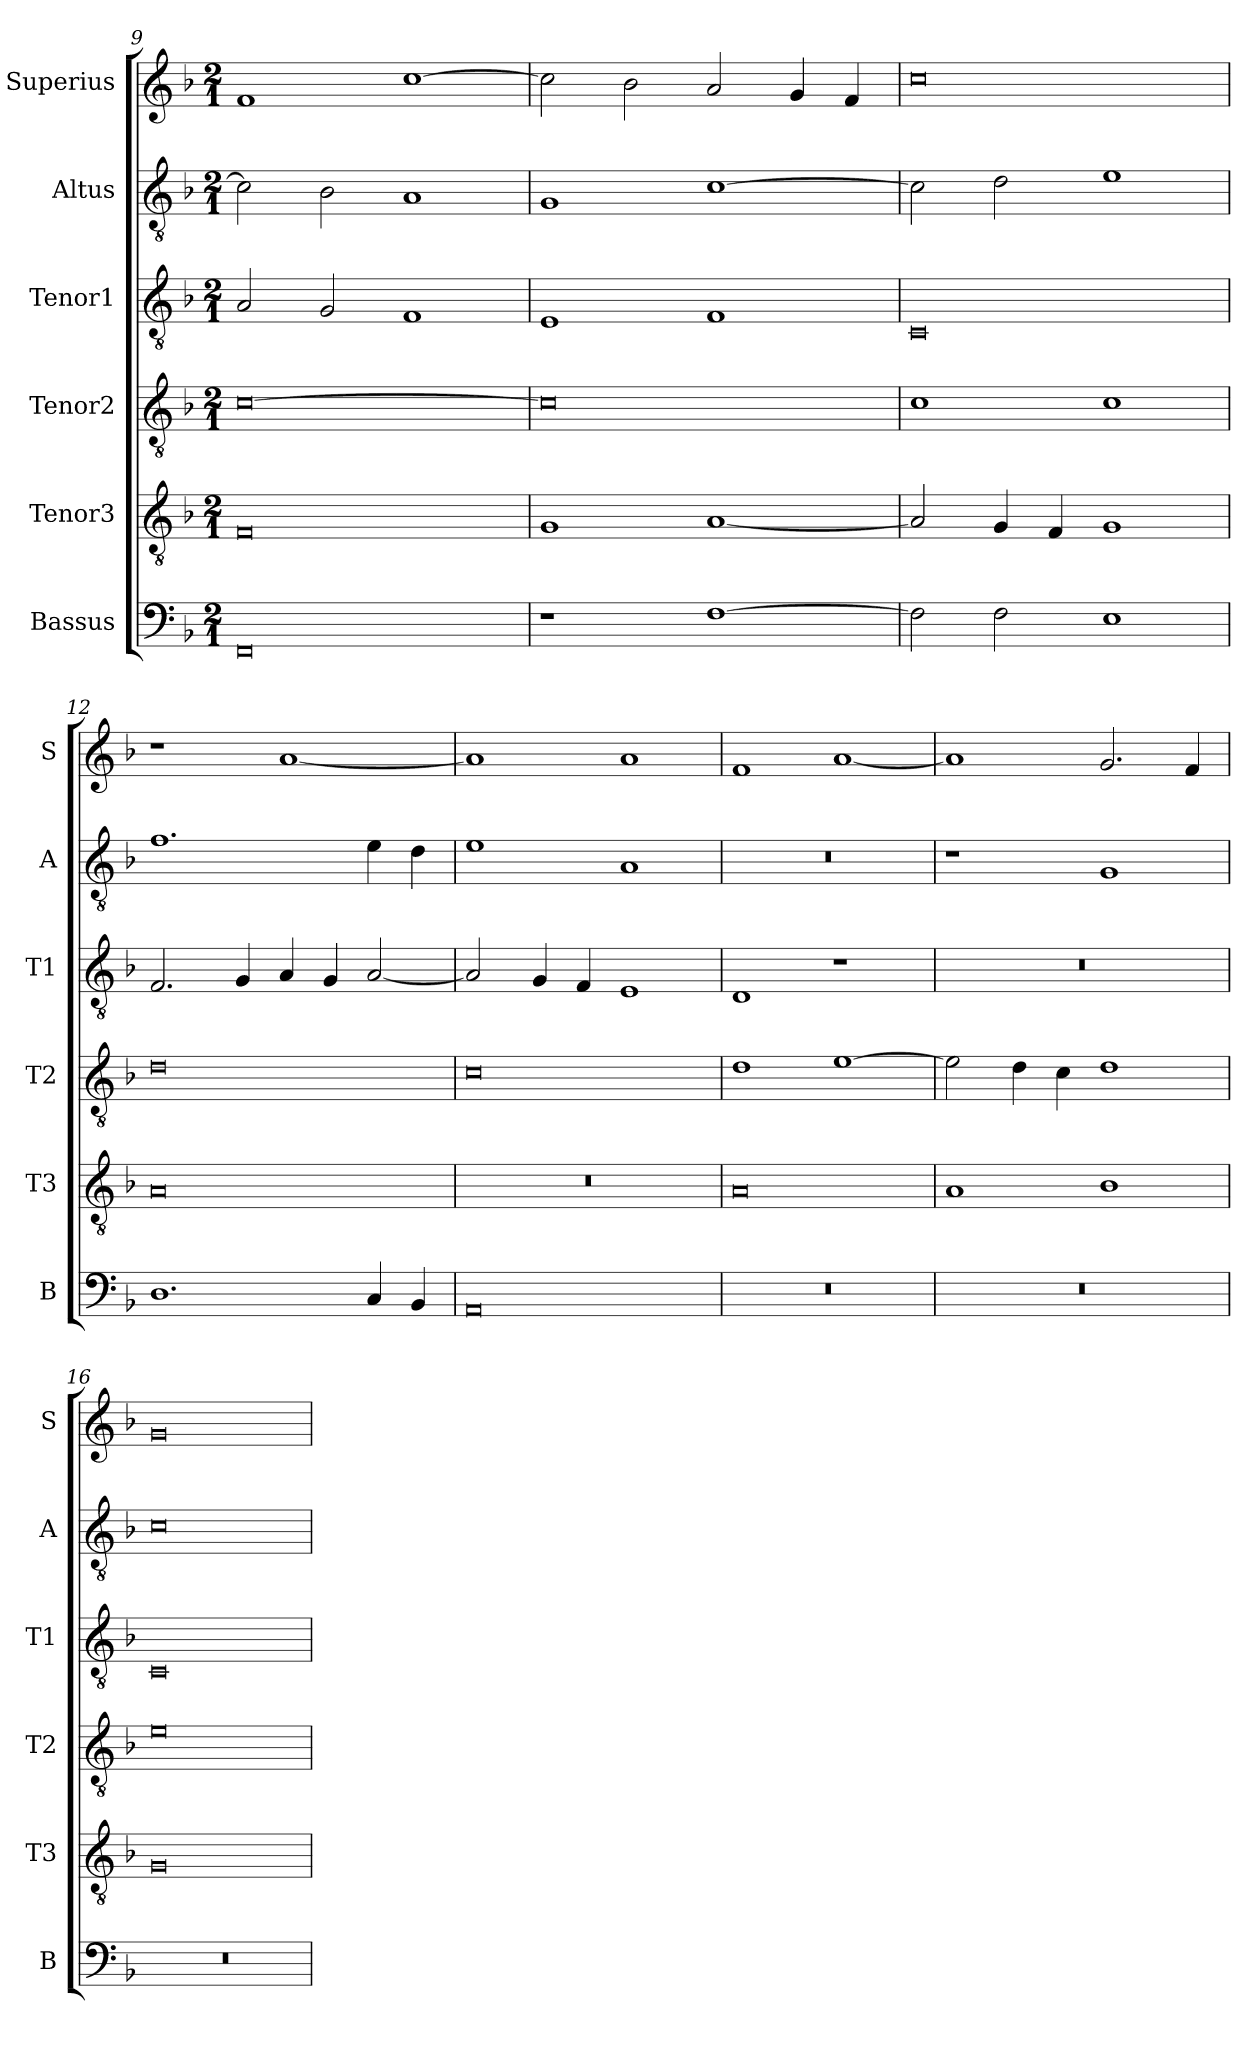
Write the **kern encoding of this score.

**kern	**kern	**kern	**kern	**kern	**kern
*part6	*part5	*part4	*part3	*part2	*part1
*staff6	*staff5	*staff4	*staff3	*staff2	*staff1
*I"Bassus	*I"Tenor3	*I"Tenor2	*I"Tenor1	*I"Altus	*I"Superius
*I'B	*I'T3	*I'T2	*I'T1	*I'A	*I'S
*clefF4	*clefGv2	*clefGv2	*clefGv2	*clefGv2	*clefG2
*k[b-]	*k[b-]	*k[b-]	*k[b-]	*k[b-]	*k[b-]
*M2/1	*M2/1	*M2/1	*M2/1	*M2/1	*M2/1
=9	=9	=9	=9	=9	=9
0FF	0F	[0c	2A/	2c\]	1f
.	.	.	2G/	2B-\	.
.	.	.	1F	1A	[1cc
=10	=10	=10	=10	=10	=10
1r	1G	0c]	1E	1G	2cc\]
.	.	.	.	.	2b-\
[1F	[1A	.	1F	[1c	2a/
.	.	.	.	.	4g/
.	.	.	.	.	4f/
=11	=11	=11	=11	=11	=11
2F\]	2A/]	1c	0C	2c\]	0cc
2F\	4G/	.	.	2d\	.
.	4F/	.	.	.	.
1E	1G	1c	.	1e	.
=12	=12	=12	=12	=12	=12
1.D	0A	0d	2.F/	1.f	1r
.	.	.	4G/	.	.
.	.	.	4A/	.	[1a
.	.	.	4G/	.	.
4C/	.	.	[2A/	4e\	.
4BB-/	.	.	.	4d\	.
=13	=13	=13	=13	=13	=13
0AA	0r	0c	2A/]	1e	1a]
.	.	.	4G/	.	.
.	.	.	4F/	.	.
.	.	.	1E	1A	1a
=14	=14	=14	=14	=14	=14
0r	0A	1d	1D	0r	1f
.	.	[1e	1r	.	[1a
=15	=15	=15	=15	=15	=15
0r	1A	2e\]	0r	1r	1a]
.	.	4d\	.	.	.
.	.	4c\	.	.	.
.	1B-	1d	.	1G	2.g/
.	.	.	.	.	4f/
=16	=16	=16	=16	=16	=16
0r	0G	0e	0C	0c	0g
=	=	=	=	=	=
*-	*-	*-	*-	*-	*-
